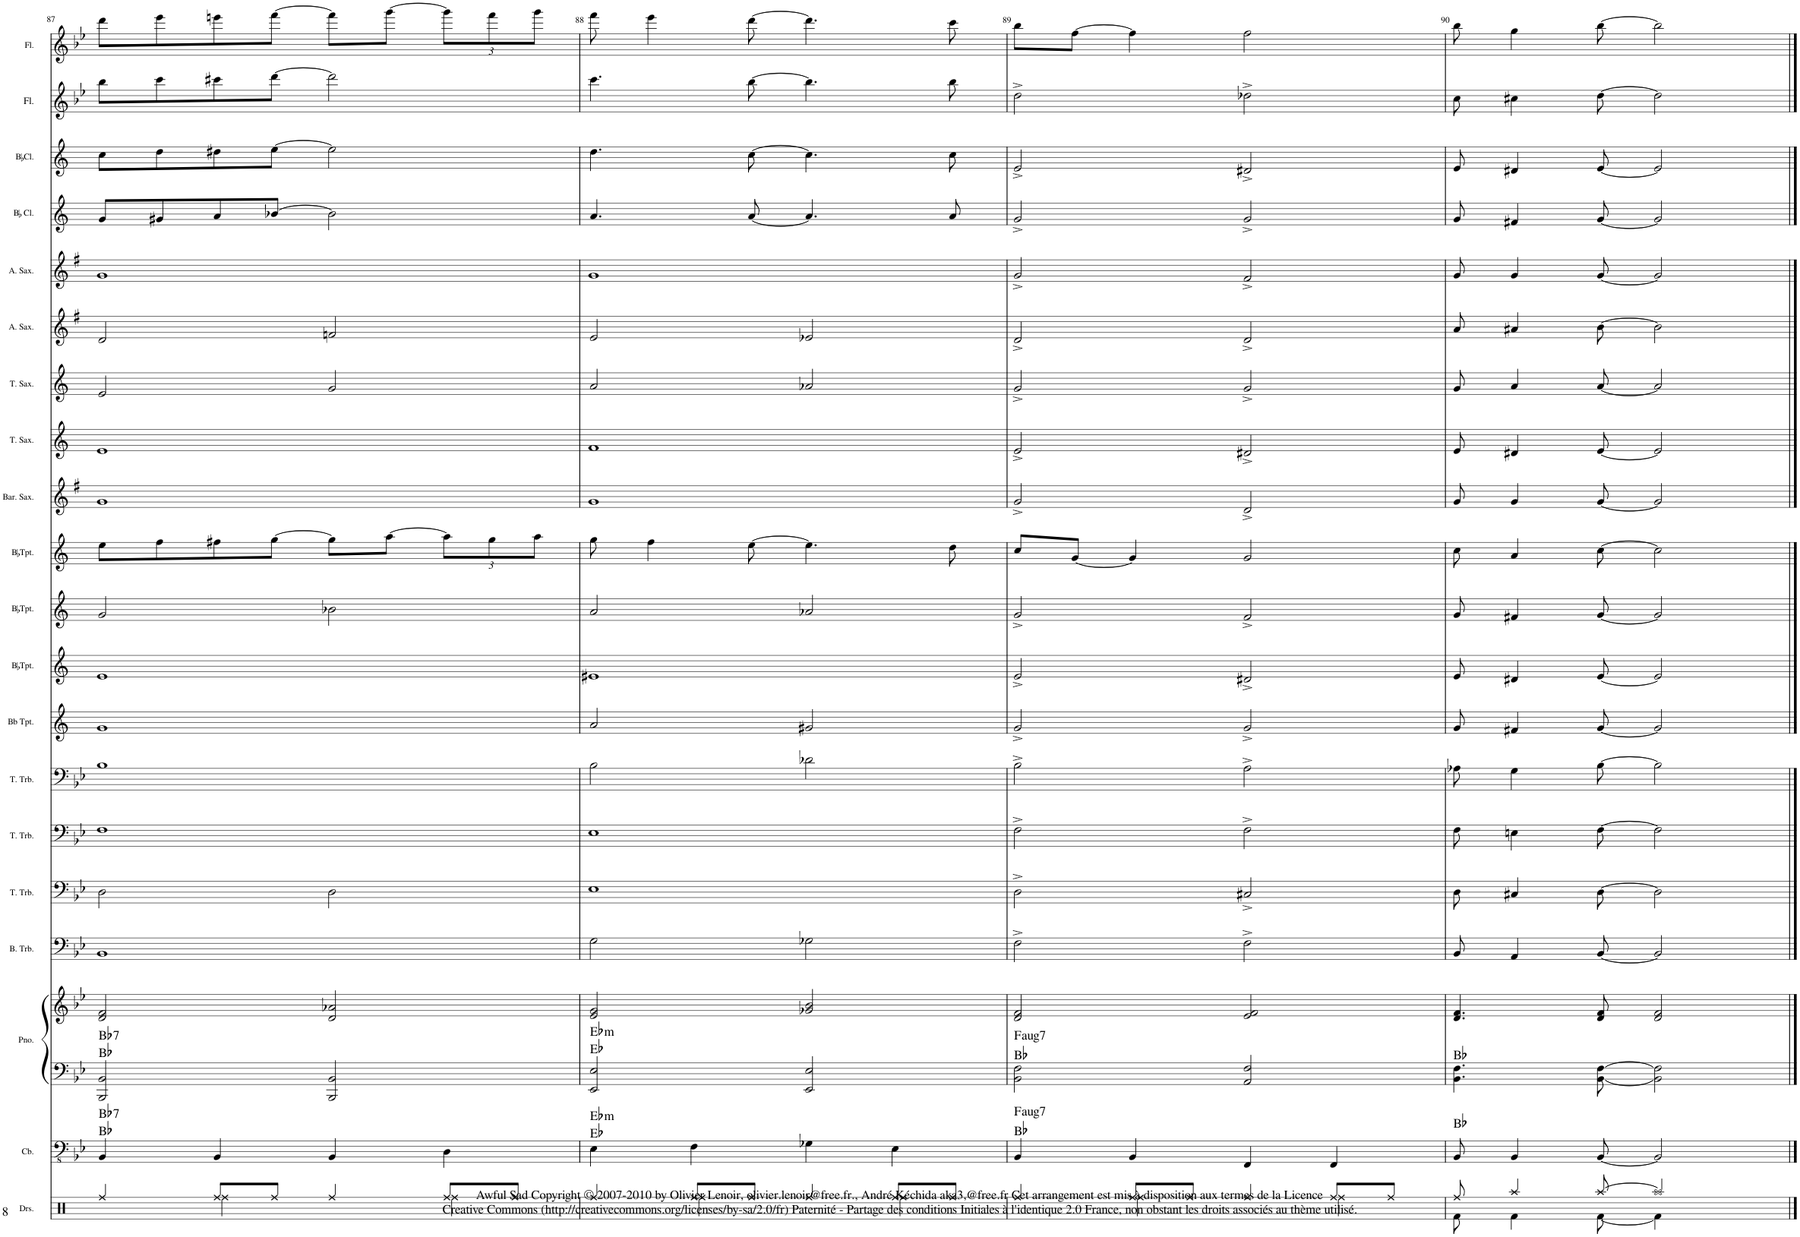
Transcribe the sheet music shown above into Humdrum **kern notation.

**kern	**kern	**harte	**kern	**kern	**harte	**kern	**kern	**kern	**kern	**kern	**kern	**kern	**kern	**kern	**kern	**kern	**kern	**kern	**kern	**kern	**kern	**kern
*part20	*part19	*part19	*part18	*part18	*part18	*part17	*part16	*part15	*part14	*part13	*part12	*part11	*part10	*part9	*part8	*part7	*part6	*part5	*part4	*part3	*part2	*part1
*staff21	*staff20	*	*staff19	*staff18	*	*staff17	*staff16	*staff15	*staff14	*staff13	*staff12	*staff11	*staff10	*staff9	*staff8	*staff7	*staff6	*staff5	*staff4	*staff3	*staff2	*staff1
*I"Drumset	*I"Contrabass	*	*I"Piano	*	*	*I"Bass Trombone	*I"Tenor Trombone	*I"Tenor Trombone	*I"Tenor Trombone	*I"Bb Trumpet	*I"Bb Trumpet	*I"Bb Trumpet	*I"BaccidentalFlat Trumpet	*I"Baritone Saxophone	*I"Tenor Saxophone	*I"Tenor Saxophone	*I"Alto Saxophone	*I"Alto Saxophone	*I"BaccidentalFlatClarinet	*I"BaccidentalFlatClarinet	*I"Flute	*I"Flute
*I'Drs.	*I'Cb.	*	*I'Pno.	*	*	*I'B. Trb.	*I'T. Trb.	*I'T. Trb.	*I'T. Trb.	*I'Bb Tpt.	*	*	*I'BaccidentalFlatTpt.	*I'Bar. Sax.	*I'T. Sax.	*I'T. Sax.	*I'A. Sax.	*I'A. Sax.	*I'BaccidentalFlat Cl.	*I'BaccidentalFlatCl.	*I'Fl.	*I'Fl.
!!LO:PB:g=z
*clefX	*clefFv4	*	*clefF4	*clefG2	*	*clefF4	*clefF4	*clefF4	*clefF4	*clefG2	*clefG2	*clefG2	*clefG2	*clefG2	*clefG2	*clefG2	*clefG2	*clefG2	*clefG2	*clefG2	*clefG2	*clefG2
*	*Trd7c12	*	*	*	*	*	*	*	*	*Trd1c2	*Trd1c2	*Trd1c2	*Trd1c2	*Trd12c21	*Trd8c14	*Trd8c14	*Trd5c9	*Trd5c9	*Trd1c2	*Trd1c2	*	*
*k[]	*k[b-e-]	*	*k[b-e-]	*k[b-e-]	*	*k[b-e-]	*k[b-e-]	*k[b-e-]	*k[b-e-]	*k[]	*k[]	*k[]	*k[]	*k[f#]	*k[]	*k[]	*k[f#]	*k[f#]	*k[]	*k[]	*k[b-e-]	*k[b-e-]
*M4/4	*M4/4	*	*M4/4	*M4/4	*	*M4/4	*M4/4	*M4/4	*M4/4	*M4/4	*M4/4	*M4/4	*M4/4	*M4/4	*M4/4	*M4/4	*M4/4	*M4/4	*M4/4	*M4/4	*M4/4	*M4/4
=87	=87	=87	=87	=87	=87	=87	=87	=87	=87	=87	=87	=87	=87	=87	=87	=87	=87	=87	=87	=87	=87	=87
*^	*	*	*	*	*	*	*	*	*	*	*	*	*	*	*	*	*	*	*	*	*	*
!	!	!	!LO:H:n=2:kt=7	!	!	!LO:H:n=2:kt=7	!	!	!	!	!	!	!	!	!	!	!	!	!	!	!	!	!
4Rff/	4ryy	4BBB-/	Bb:maj Bb:7	2BBB-/ 2BB-/	2d/ 2f/	Bb:maj Bb:7	1BB-	2D\	1F	1B-	1g	1e	2g/	8ee\L	1g	1e	2e/	2d/	1g	8g/L	8cc\L	8bb-\L	8ddd\L
.	.	.	.	.	.	.	.	.	.	.	.	.	.	8ff\	.	.	.	.	.	8g#X/	8dd\	8ccc\	8eee-\
8Rff/L	4Rff\	4BBB-/	.	.	.	.	.	.	.	.	.	.	.	8ff#X\	.	.	.	.	.	8a/	8dd#X\	8ccc#X\	8eeen\
8Rff/J	.	.	.	.	.	.	.	.	.	.	.	.	.	[8gg\J	.	.	.	.	.	[8b-X/J	[8ee\J	[8ddd\J	[8fff\J
4Rff/	4ryy	4BBB-/	.	2BBB-/ 2BB-/	2d/ 2a-X/	.	.	2D\	.	.	.	.	2b-X\	8gg\L]	.	.	2g/	2fn/	.	2b-\]	2ee\]	2ddd\]	8fff\L]
.	.	.	.	.	.	.	.	.	.	.	.	.	.	[8aa\J	.	.	.	.	.	.	.	.	[8ggg\J
*	*	*	*	*	*	*	*	*	*	*	*	*	*	*Xbrackettup	*	*	*	*	*	*	*	*	*Xbrackettup
8Rff/L	4Rff\	4DD\	.	.	.	.	.	.	.	.	.	.	.	12aa\L]	.	.	.	.	.	.	.	.	12ggg\L]
.	.	.	.	.	.	.	.	.	.	.	.	.	.	12gg\	.	.	.	.	.	.	.	.	12fff\
8Rff/J	.	.	.	.	.	.	.	.	.	.	.	.	.	.	.	.	.	.	.	.	.	.	.
.	.	.	.	.	.	.	.	.	.	.	.	.	.	12aa\J	.	.	.	.	.	.	.	.	12ggg\J
=88	=88	=88	=88	=88	=88	=88	=88	=88	=88	=88	=88	=88	=88	=88	=88	=88	=88	=88	=88	=88	=88	=88	=88
!	!	!	!LO:H:n=2:kt=m	!	!	!LO:H:n=2:kt=m	!	!	!	!	!	!	!	!	!	!	!	!	!	!	!	!	!
4Rff/	4ryy	4EE-\	Eb:maj Eb:min	2EE-/ 2E-/	2e-/ 2g/	Eb:maj Eb:min	2G\	1E-	1E-	2B-\	2a/	1e#X	2a/	8gg\	1g	1f	2a/	2e/	1g	4.a/	4.dd\	4.ccc\	8fff\
.	.	.	.	.	.	.	.	.	.	.	.	.	.	4ff\	.	.	.	.	.	.	.	.	4eee-\
8Rff/L	4Rff\	4FF\	.	.	.	.	.	.	.	.	.	.	.	.	.	.	.	.	.	.	.	.	.
8Rff/J	.	.	.	.	.	.	.	.	.	.	.	.	.	[8ee\	.	.	.	.	.	[8a/	[8cc\	[8bb-\	[8ddd\
4Rff/	4ryy	4GG-X\	.	2EE-/ 2E-/	2g-X/ 2b-/	.	2G-X\	.	.	2d-X\	2g#X/	.	2a-X/	4.ee\]	.	.	2a-X/	2e-X/	.	4.a/]	4.cc\]	4.bb-\]	4.ddd\]
8Rff/L	4Rff\	4EE-\	.	.	.	.	.	.	.	.	.	.	.	.	.	.	.	.	.	.	.	.	.
8Rff/J	.	.	.	.	.	.	.	.	.	.	.	.	.	8dd\	.	.	.	.	.	8a/	8cc\	8bb-\	8ccc\
=89	=89	=89	=89	=89	=89	=89	=89	=89	=89	=89	=89	=89	=89	=89	=89	=89	=89	=89	=89	=89	=89	=89	=89
!	!	!	!LO:H:n=2:kt=aug7	!	!	!LO:H:n=2:kt=aug7	!	!	!	!	!	!	!	!	!	!	!	!	!	!	!	!	!
4Rff/	4ryy	4BBB-/	Bb:maj F:aug(b7)	2BB-\ 2F\	2d/ 2f/	Bb:maj F:aug(b7)	2F^\	2D^\	2F^\	2B-^\	2g^/	2e^/	2g^/	8cc/L	2g^/	2e^/	2g^/	2d^/	2g^/	2g^/	2e^/	2dd^\	8bb-\L
.	.	.	.	.	.	.	.	.	.	.	.	.	.	[8g/J	.	.	.	.	.	.	.	.	[8ff\J
8Rff/L	4Rff\	4BBB-/	.	.	.	.	.	.	.	.	.	.	.	4g/]	.	.	.	.	.	.	.	.	4ff\]
8Rff/J	.	.	.	.	.	.	.	.	.	.	.	.	.	.	.	.	.	.	.	.	.	.	.
4Rff/	4ryy	4FFF/	.	2AA/ 2F/	2e-/ 2f/	.	2F^\	2C#X^/	2F^\	2A^\	2g^/	2d#X^/	2f^/	2g/	2d^/	2d#X^/	2g^/	2d^/	2f#^/	2g^/	2d#X^/	2dd-X^\	2ff\
8Rff/L	4Rff\	4FFF/	.	.	.	.	.	.	.	.	.	.	.	.	.	.	.	.	.	.	.	.	.
8Rff/J	.	.	.	.	.	.	.	.	.	.	.	.	.	.	.	.	.	.	.	.	.	.	.
=90	=90	=90	=90	=90	=90	=90	=90	=90	=90	=90	=90	=90	=90	=90	=90	=90	=90	=90	=90	=90	=90	=90	=90
8Rff/	8Rf\	8BBB-/	Bb:maj	4.BB-\ 4.F\	4.d/ 4.f/	Bb:maj	8BB-/	8D\	8F\	8A-X\	8g/	8e/	8g/	8cc\	8g/	8e/	8g/	8a/	8g/	8g/	8e/	8cc\	8bb-\
4Raa/	4Rf\	4BBB-/	.	.	.	.	4AA/	4C#X/	4En\	4G\	4f#X/	4d#X/	4f#X/	4a/	4g/	4d#X/	4a/	4a#X/	4g/	4f#X/	4d#X/	4cc#X\	4gg\
[8Raa/	[8Rf\	[8BBB-/	.	[8BB-\ [8F\	8d/ 8f/	.	[8BB-/	[8D\	[8F\	[8B-\	[8g/	[8e/	[8g/	[8cc\	[8g/	[8e/	[8a/	[8b\	[8g/	[8g/	[8e/	[8dd\	[8bb-\
2Raa/]	4Rf\]	2BBB-/]	.	2BB-\] 2F\]	2d/ 2f/	.	2BB-/]	2D\]	2F\]	2B-\]	2g/]	2e/]	2g/]	2cc\]	2g/]	2e/]	2a/]	2b\]	2g/]	2g/]	2e/]	2dd\]	2bb-\]
.	4ryy	.	.	.	.	.	.	.	.	.	.	.	.	.	.	.	.	.	.	.	.	.	.
*v	*v	*	*	*	*	*	*	*	*	*	*	*	*	*	*	*	*	*	*	*	*	*	*
==	==	==	==	==	==	==	==	==	==	==	==	==	==	==	==	==	==	==	==	==	==	==
*-	*-	*-	*-	*-	*-	*-	*-	*-	*-	*-	*-	*-	*-	*-	*-	*-	*-	*-	*-	*-	*-	*-
